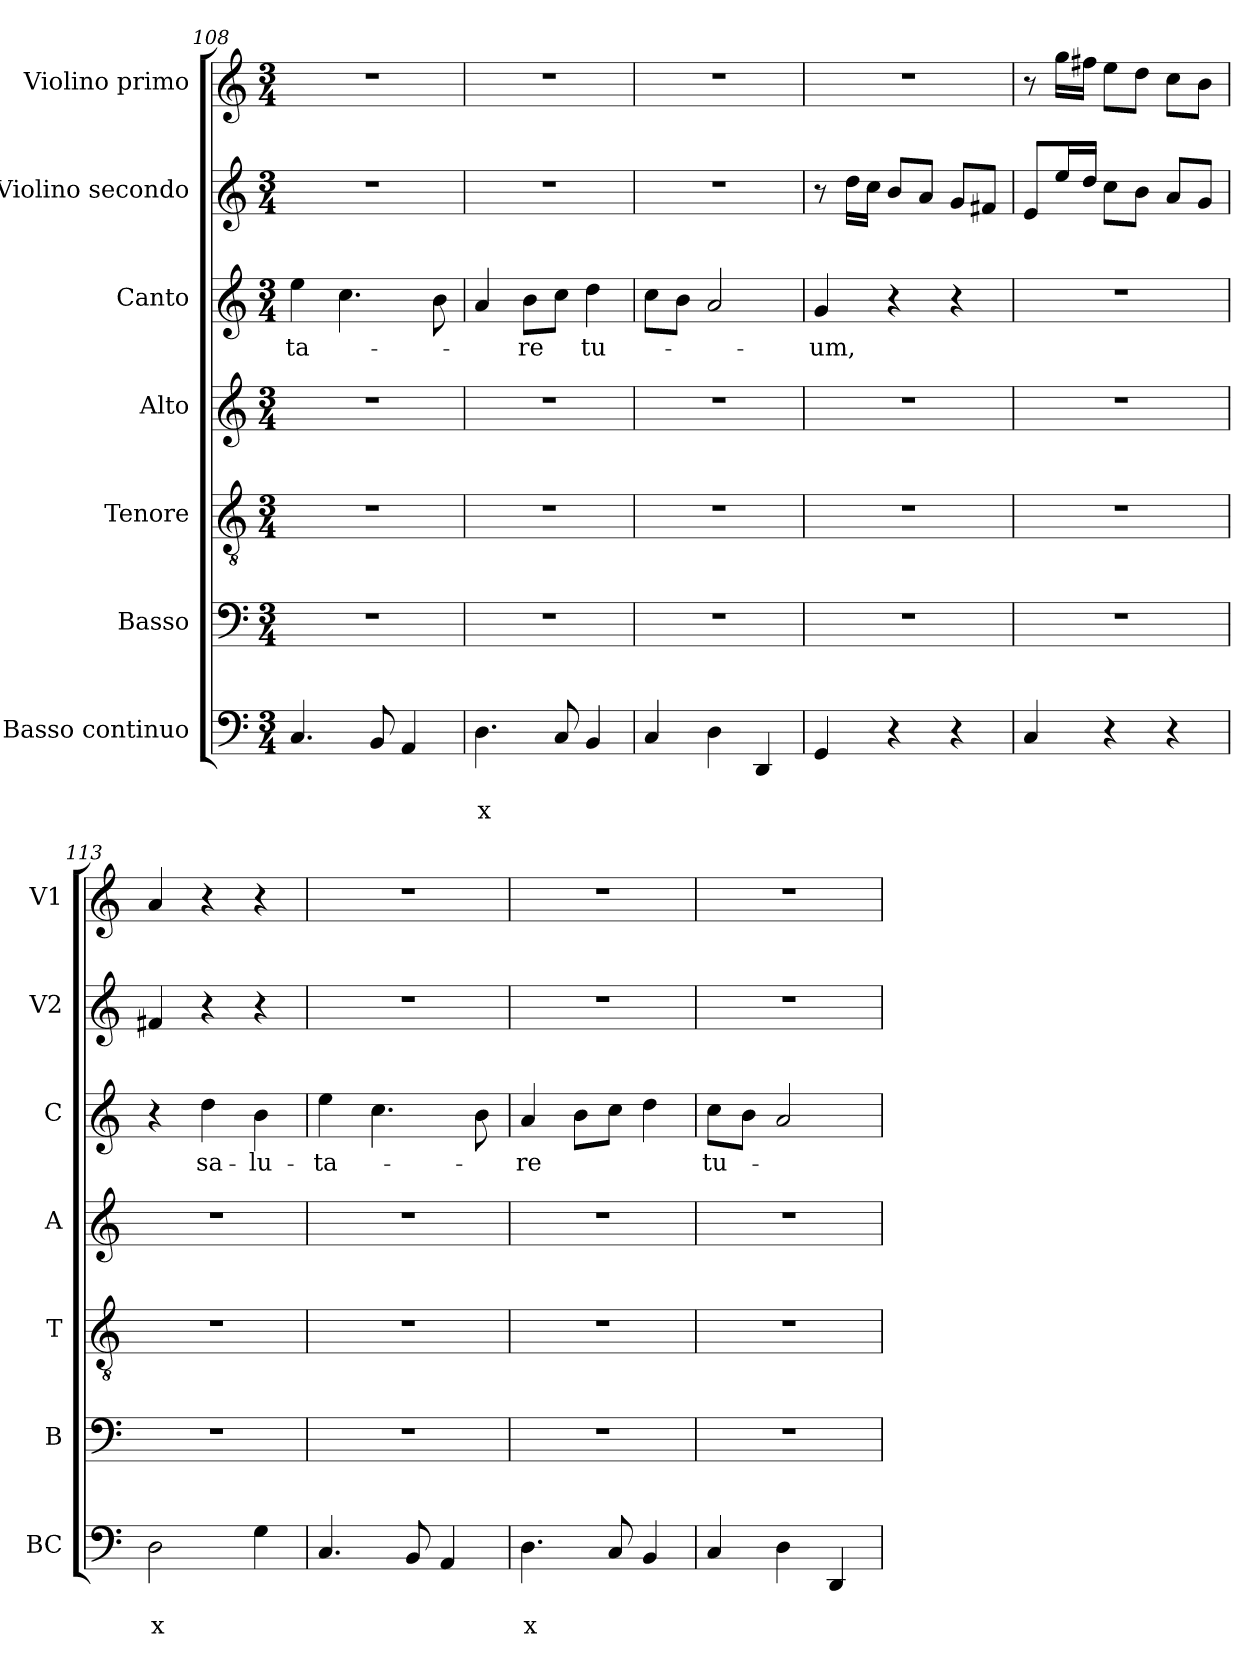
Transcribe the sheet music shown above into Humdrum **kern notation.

**kern	**text	**text	**kern	**kern	**kern	**kern	**text	**kern	**kern
*part7	*part7	*part7	*part6	*part5	*part4	*part3	*part3	*part2	*part1
*staff7	*staff7	*staff7	*staff6	*staff5	*staff4	*staff3	*staff3	*staff2	*staff1
*I"Basso continuo	*	*	*I"Basso	*I"Tenore	*I"Alto	*I"Canto	*	*I"Violino secondo	*I"Violino primo
*I'BC	*	*	*I'B	*I'T	*I'A	*I'C	*	*I'V2	*I'V1
*clefF4	*	*	*clefF4	*clefGv2	*clefG2	*clefG2	*	*clefG2	*clefG2
*k[]	*	*	*k[]	*k[]	*k[]	*k[]	*	*k[]	*k[]
*C:	*	*	*C:	*C:	*C:	*C:	*	*C:	*C:
*M3/4	*	*	*M3/4	*M3/4	*M3/4	*M3/4	*	*M3/4	*M3/4
=108	=108	=108	=108	=108	=108	=108	=108	=108	=108
!	!	!	!	!	!	!	!LO:LY:b	!	!
4.C/	.	.	2.r	2.r	2.r	4ee\	-ta-	2.r	2.r
.	.	.	.	.	.	4.cc\	.	.	.
8BB/	.	.	.	.	.	.	.	.	.
4AA/	.	.	.	.	.	.	.	.	.
.	.	.	.	.	.	8b\	.	.	.
=109	=109	=109	=109	=109	=109	=109	=109	=109	=109
!	!	!LO:LY:b	!	!	!	!	!	!	!
4.D\	.	x	2.r	2.r	2.r	4a/	.	2.r	2.r
!	!	!	!	!	!	!	!LO:LY:b	!	!
.	.	.	.	.	.	8b\L	-re	.	.
8C/	.	.	.	.	.	8cc\J	.	.	.
!	!	!	!	!	!	!	!LO:LY:b	!	!
4BB/	.	.	.	.	.	4dd\	tu-	.	.
=110	=110	=110	=110	=110	=110	=110	=110	=110	=110
4C/	.	.	2.r	2.r	2.r	8cc\L	.	2.r	2.r
.	.	.	.	.	.	8b\J	.	.	.
4D\	.	.	.	.	.	2a/	.	.	.
4DD/	.	.	.	.	.	.	.	.	.
!!LO:PB:g=z
=111	=111	=111	=111	=111	=111	=111	=111	=111	=111
!	!	!	!	!	!	!	!LO:LY:b	!	!
4GG/	.	.	2.r	2.r	2.r	4g/	-um,	8r	2.r
.	.	.	.	.	.	.	.	16dd\LL	.
.	.	.	.	.	.	.	.	16cc\JJ	.
4r	.	.	.	.	.	4r	.	8b/L	.
.	.	.	.	.	.	.	.	8a/J	.
4r	.	.	.	.	.	4r	.	8g/L	.
.	.	.	.	.	.	.	.	8f#X/J	.
=112	=112	=112	=112	=112	=112	=112	=112	=112	=112
4C/	.	.	2.r	2.r	2.r	2.r	.	8e/L	8r
.	.	.	.	.	.	.	.	16ee/L	16gg\LL
.	.	.	.	.	.	.	.	16dd/JJ	16ff#X\JJ
4r	.	.	.	.	.	.	.	8cc\L	8ee\L
.	.	.	.	.	.	.	.	8b\J	8dd\J
4r	.	.	.	.	.	.	.	8a/L	8cc\L
.	.	.	.	.	.	.	.	8g/J	8b\J
=113	=113	=113	=113	=113	=113	=113	=113	=113	=113
!	!	!LO:LY:b	!	!	!	!	!	!	!
2D\	.	x	2.r	2.r	2.r	4r	.	4f#X/	4a/
!	!	!	!	!	!	!	!LO:LY:b	!	!
.	.	.	.	.	.	4dd\	sa-	4r	4r
!	!	!	!	!	!	!	!LO:LY:b	!	!
4G\	.	.	.	.	.	4b\	-lu-	4r	4r
=114	=114	=114	=114	=114	=114	=114	=114	=114	=114
!	!	!	!	!	!	!	!LO:LY:b	!	!
4.C/	.	.	2.r	2.r	2.r	4ee\	-ta-	2.r	2.r
.	.	.	.	.	.	4.cc\	.	.	.
8BB/	.	.	.	.	.	.	.	.	.
4AA/	.	.	.	.	.	.	.	.	.
.	.	.	.	.	.	8b\	.	.	.
=115	=115	=115	=115	=115	=115	=115	=115	=115	=115
!	!	!LO:LY:b	!	!	!	!	!LO:LY:b	!	!
4.D\	.	x	2.r	2.r	2.r	4a/	-re	2.r	2.r
.	.	.	.	.	.	8b\L	.	.	.
8C/	.	.	.	.	.	8cc\J	.	.	.
4BB/	.	.	.	.	.	4dd\	.	.	.
=116	=116	=116	=116	=116	=116	=116	=116	=116	=116
!	!	!	!	!	!	!	!LO:LY:b	!	!
4C/	.	.	2.r	2.r	2.r	8cc\L	tu-	2.r	2.r
.	.	.	.	.	.	8b\J	.	.	.
4D\	.	.	.	.	.	2a/	.	.	.
4DD/	.	.	.	.	.	.	.	.	.
=	=	=	=	=	=	=	=	=	=
*-	*-	*-	*-	*-	*-	*-	*-	*-	*-
